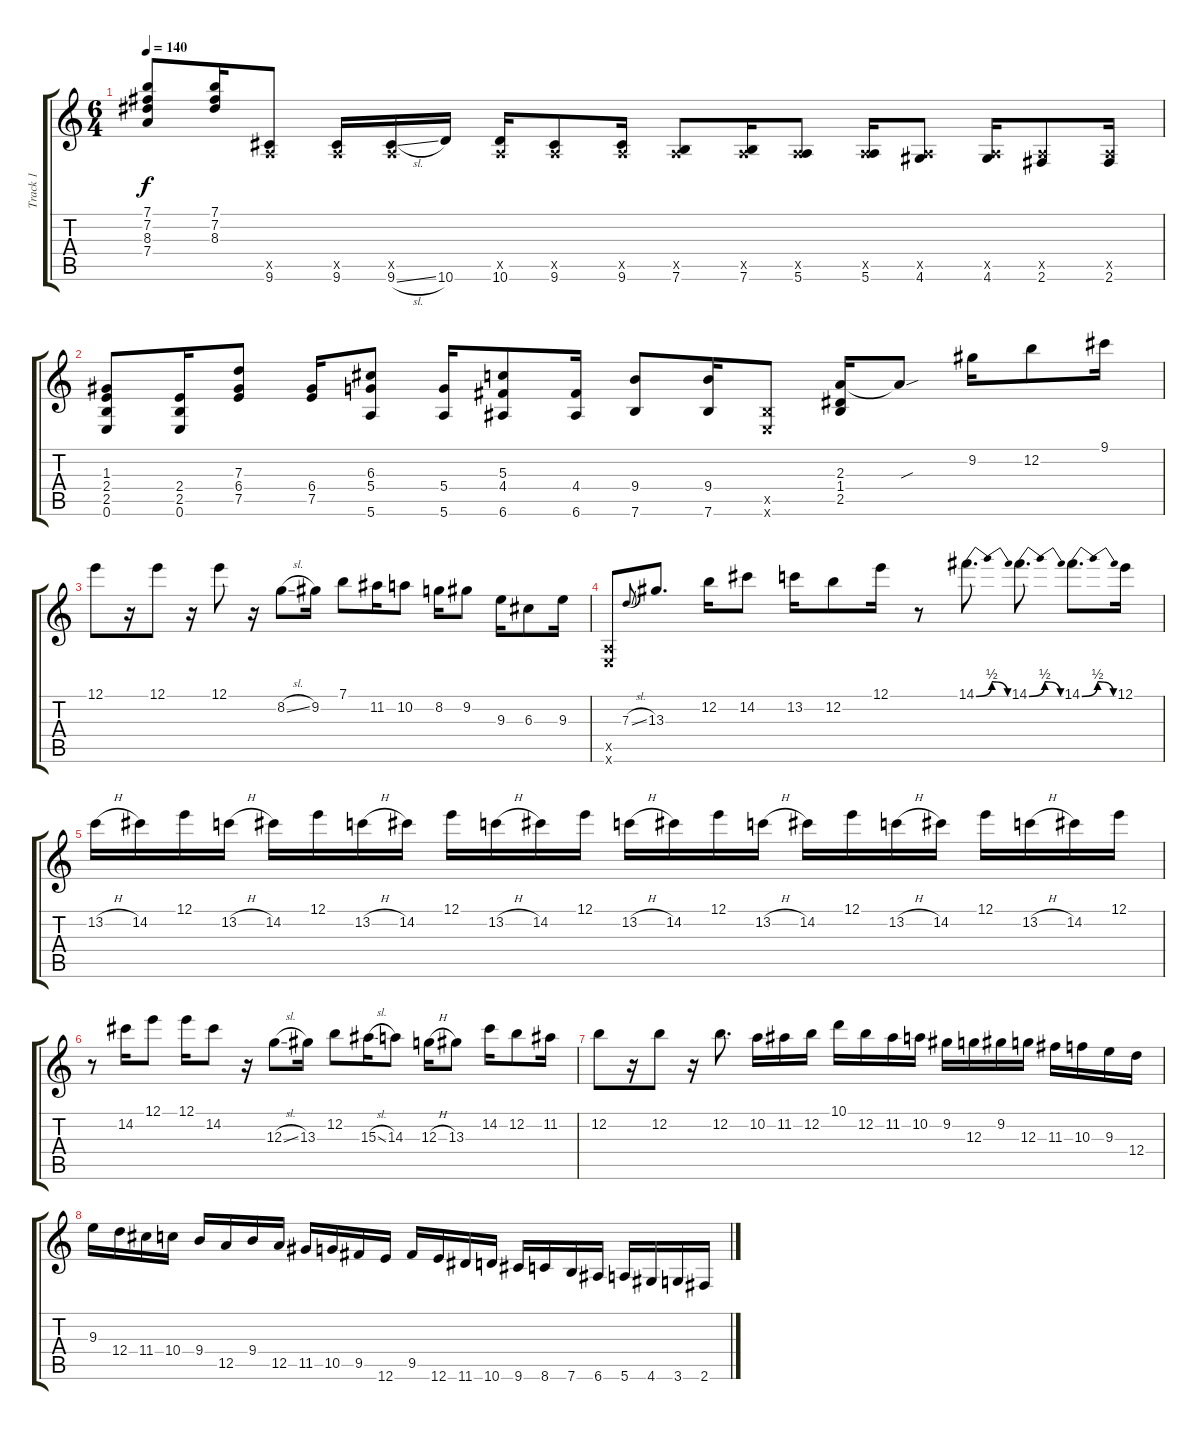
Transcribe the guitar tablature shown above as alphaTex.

\track ("Track 1" "Track 1") {instrument acousticguitarsteel}
\staff {score tabs}
\tuning (E4 B3 G3 D3 A2 E2) {hide}
\ts (6 4)
\tempo 140
\clef g2
\ks c
(7.1{t} 7.2{t} 8.3{t} 7.4{t}).8{dy f} (7.1 7.2 8.3).16 (0.5{x} 9.6).8 (0.5{x} 9.6).16 (0.5{x} 9.6{sl}).16 10.6.16 (0.5{x} 10.6).16 (0.5{x} 9.6).8 (0.5{x} 9.6).16 (0.5{x} 7.6).8 (0.5{x} 7.6).16 (0.5{x} 5.6).8 (0.5{x} 5.6).16 (0.5{x} 4.6).8 (0.5{x} 4.6).16 (0.5{x} 2.6).8 (0.5{x} 2.6).16 |
(1.3 2.4 2.5 0.6).8 (2.4 2.5 0.6).16 (7.3 6.4 7.5).8 (6.4 7.5).16 (6.3 5.4 5.6).8 (5.4 5.6).16 (5.3 4.4 6.6).8 (4.4 6.6).16 (9.4 7.6).8 (9.4 7.6).16 (2.5{x} 0.6{x}).8 (2.3 1.4 2.5).16 2.3{sou t}.8 9.2.16 12.2.8 9.1.16 |
12.1.8 r.16 12.1.8 r.16 12.1.8 r.16 8.2{sl}.8 9.2.16 7.1.8 11.2.16 10.2.8 8.2.16 9.2.8 9.3.16 6.3.8 9.3.16 |
(0.5{x} 0.6{x}).8 7.3{sl}.8{gr onbeat} 13.3.8{d} 12.2.16 14.2.8 13.2.16 12.2.8 12.1.16 r.8 14.1{be (bendrelease 0 0 15 2 51 2 60 0)}.8{d} 14.1{be (bendrelease 0 0 15 2 51 2 60 0)}.8{d} 14.1{be (bendrelease 0 0 15 2 51 2 60 0)}.8{d} 12.1.16 |
13.2{h}.16 14.2.16 12.1.16 13.2{h}.16 14.2.16 12.1.16 13.2{h}.16 14.2.16 12.1.16 13.2{h}.16 14.2.16 12.1.16 13.2{h}.16 14.2.16 12.1.16 13.2{h}.16 14.2.16 12.1.16 13.2{h}.16 14.2.16 12.1.16 13.2{h}.16 14.2.16 12.1.16 |
r.8 14.2.16 12.1.8 12.1.16 14.2.8 r.16 12.3{sl}.8 13.3.16 12.2.8 15.3{sl}.16 14.3.8 12.3{h}.16 13.3.8 14.2.16 12.2.8 11.2.16 |
12.2.8 r.16 12.2.8 r.16 12.2.8{d} 10.2.16 11.2.16 12.2.16 10.1.16 12.2.16 11.2.16 10.2.16 9.2.16 12.3.16 9.2.16 12.3.16 11.3.16 10.3.16 9.3.16 12.4.16 |
9.3.16 12.4.16 11.4.16 10.4.16 9.4.16 12.5.16 9.4.16 12.5.16 11.5.16 10.5.16 9.5.16 12.6.16 9.5.16 12.6.16 11.6.16 10.6.16 9.6.16 8.6.16 7.6.16 6.6.16 5.6.16 4.6.16 3.6.16 2.6.16
